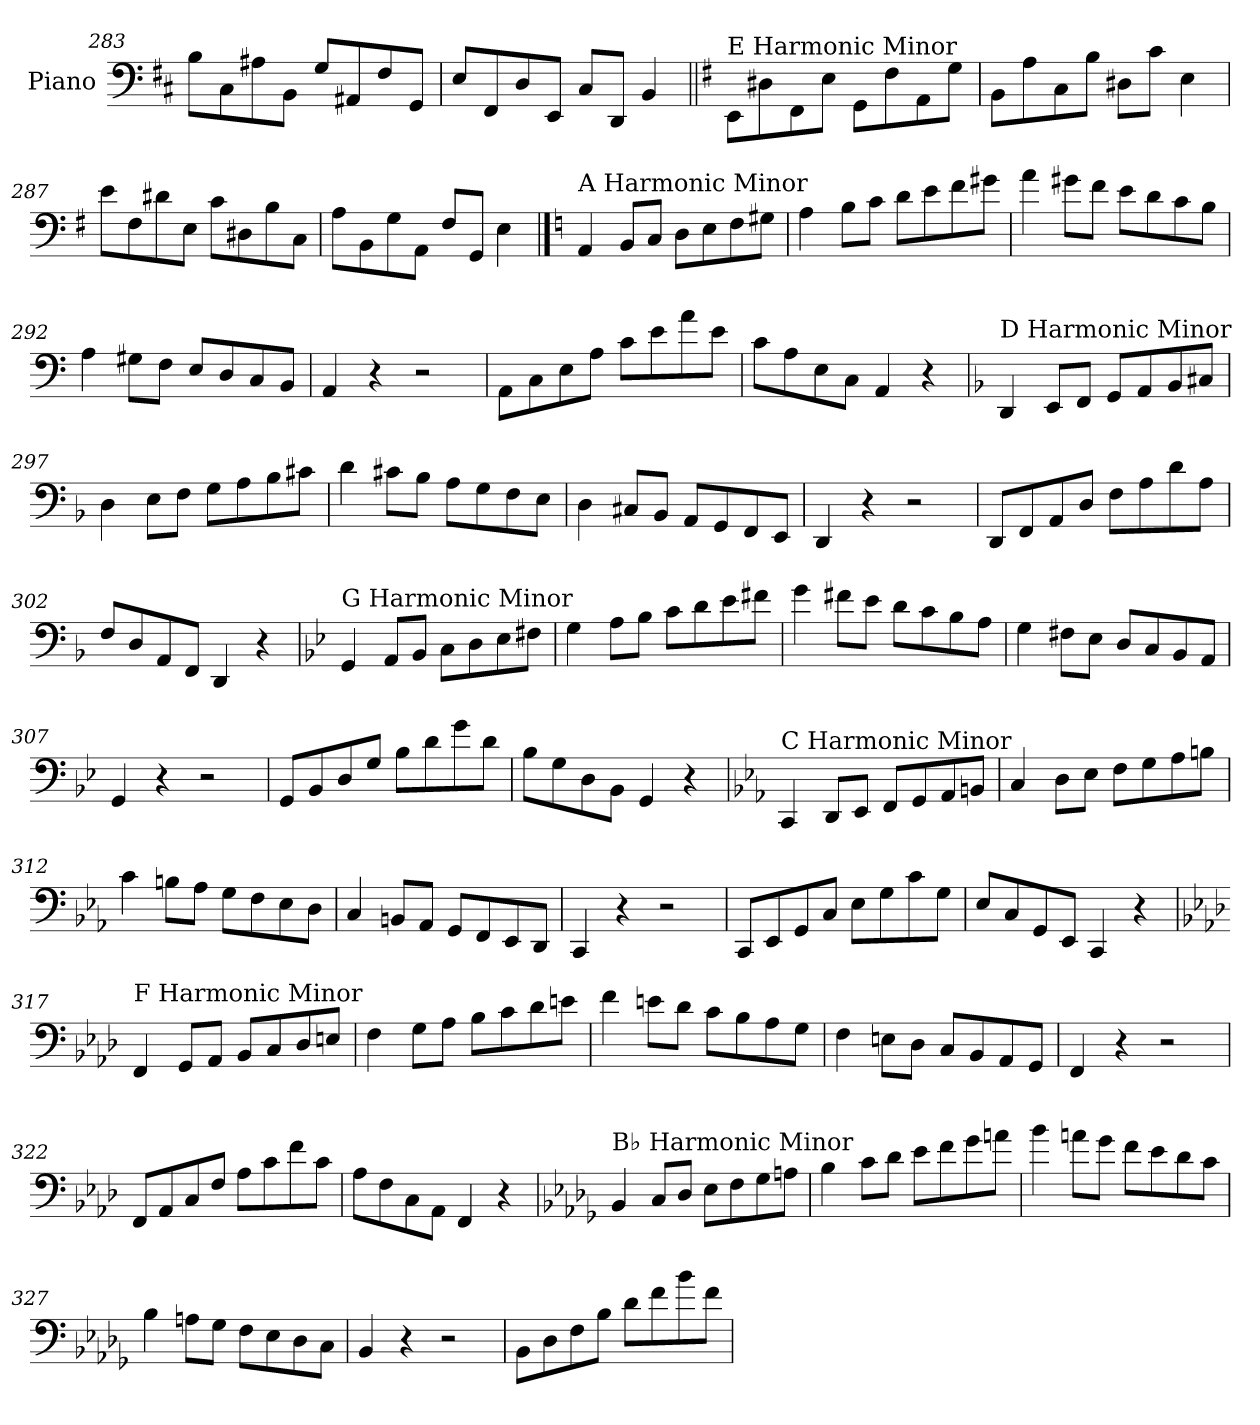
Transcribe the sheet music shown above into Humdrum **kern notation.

**kern
*part1
*staff1
*I"Piano
*I'Pno.
*clefF4
*k[f#c#]
=283
8B\L
8C#\
8A#X\
8BB\J
8G/L
8AA#X/
8F#/
8GG/J
=284
8E/L
8FF#/
8D/
8EE/J
8C#/L
8DD/J
4BB/
!!LO:LB:g=z
=285||
*k[f#]
!LO:TX:a:t=E Harmonic Minor
8EE\L
8D#X\
8FF#\
8E\J
8GG\L
8F#\
8AA\
8G\J
=286
8BB\L
8A\
8C\
8B\J
8D#X\L
8c\J
4E\
=287
8e\L
8F#\
8d#X\
8E\J
8c\L
8D#X\
8B\
8C\J
=288
8A\L
8BB\
8G\
8AA\J
8F#/L
8GG/J
4E\
!!LO:PB:g=z
==289
*k[]
!LO:TX:a:t=A Harmonic Minor
4AA/
8BB/L
8C/J
8D\L
8E\
8F\
8G#X\J
=290
4A\
8B\L
8c\J
8d\L
8e\
8f\
8g#X\J
=291
4a\
8g#X\L
8f\J
8e\L
8d\
8c\
8B\J
=292
4A\
8G#X\L
8F\J
8E/L
8D/
8C/
8BB/J
=293
4AA/
4r
2r
=294
8AA\L
8C\
8E\
8A\J
8c\L
8e\
8a\
8e\J
=295
8c\L
8A\
8E\
8C\J
4AA/
4r
!!LO:LB:g=z
=296
*k[b-]
!LO:TX:a:t=D Harmonic Minor
4DD/
8EE/L
8FF/J
8GG/L
8AA/
8BB-/
8C#X/J
=297
4D\
8E\L
8F\J
8G\L
8A\
8B-\
8c#X\J
=298
4d\
8c#X\L
8B-\J
8A\L
8G\
8F\
8E\J
=299
4D\
8C#X/L
8BB-/J
8AA/L
8GG/
8FF/
8EE/J
=300
4DD/
4r
2r
=301
8DD/L
8FF/
8AA/
8D/J
8F\L
8A\
8d\
8A\J
=302
8F/L
8D/
8AA/
8FF/J
4DD/
4r
!!LO:LB:g=z
=303
*k[b-e-]
!LO:TX:a:t=G Harmonic Minor
4GG/
8AA/L
8BB-/J
8C\L
8D\
8E-\
8F#X\J
=304
4G\
8A\L
8B-\J
8c\L
8d\
8e-\
8f#X\J
=305
4g\
8f#X\L
8e-\J
8d\L
8c\
8B-\
8A\J
=306
4G\
8F#X\L
8E-\J
8D/L
8C/
8BB-/
8AA/J
=307
4GG/
4r
2r
=308
8GG/L
8BB-/
8D/
8G/J
8B-\L
8d\
8g\
8d\J
=309
8B-\L
8G\
8D\
8BB-\J
4GG/
4r
!!LO:LB:g=z
=310
*k[b-e-a-]
!LO:TX:a:t=C Harmonic Minor
4CC/
8DD/L
8EE-/J
8FF/L
8GG/
8AA-/
8BBn/J
=311
4C/
8D\L
8E-\J
8F\L
8G\
8A-\
8Bn\J
=312
4c\
8Bn\L
8A-\J
8G\L
8F\
8E-\
8D\J
=313
4C/
8BBn/L
8AA-/J
8GG/L
8FF/
8EE-/
8DD/J
=314
4CC/
4r
2r
=315
8CC/L
8EE-/
8GG/
8C/J
8E-\L
8G\
8c\
8G\J
=316
8E-/L
8C/
8GG/
8EE-/J
4CC/
4r
!!LO:LB:g=z
=317
*k[b-e-a-d-]
!LO:TX:a:t=F Harmonic Minor
4FF/
8GG/L
8AA-/J
8BB-/L
8C/
8D-/
8En/J
=318
4F\
8G\L
8A-\J
8B-\L
8c\
8d-\
8en\J
=319
4f\
8en\L
8d-\J
8c\L
8B-\
8A-\
8G\J
=320
4F\
8En\L
8D-\J
8C/L
8BB-/
8AA-/
8GG/J
=321
4FF/
4r
2r
=322
8FF/L
8AA-/
8C/
8F/J
8A-\L
8c\
8f\
8c\J
=323
8A-\L
8F\
8C\
8AA-\J
4FF/
4r
!!LO:LB:g=z
=324
*k[b-e-a-d-g-]
!LO:TX:a:t=B♭ Harmonic Minor
4BB-/
8C/L
8D-/J
8E-\L
8F\
8G-\
8An\J
=325
4B-\
8c\L
8d-\J
8e-\L
8f\
8g-\
8an\J
=326
4b-\
8an\L
8g-\J
8f\L
8e-\
8d-\
8c\J
=327
4B-\
8An\L
8G-\J
8F\L
8E-\
8D-\
8C\J
=328
4BB-/
4r
2r
=329
8BB-\L
8D-\
8F\
8B-\J
8d-\L
8f\
8b-\
8f\J
=
*-
